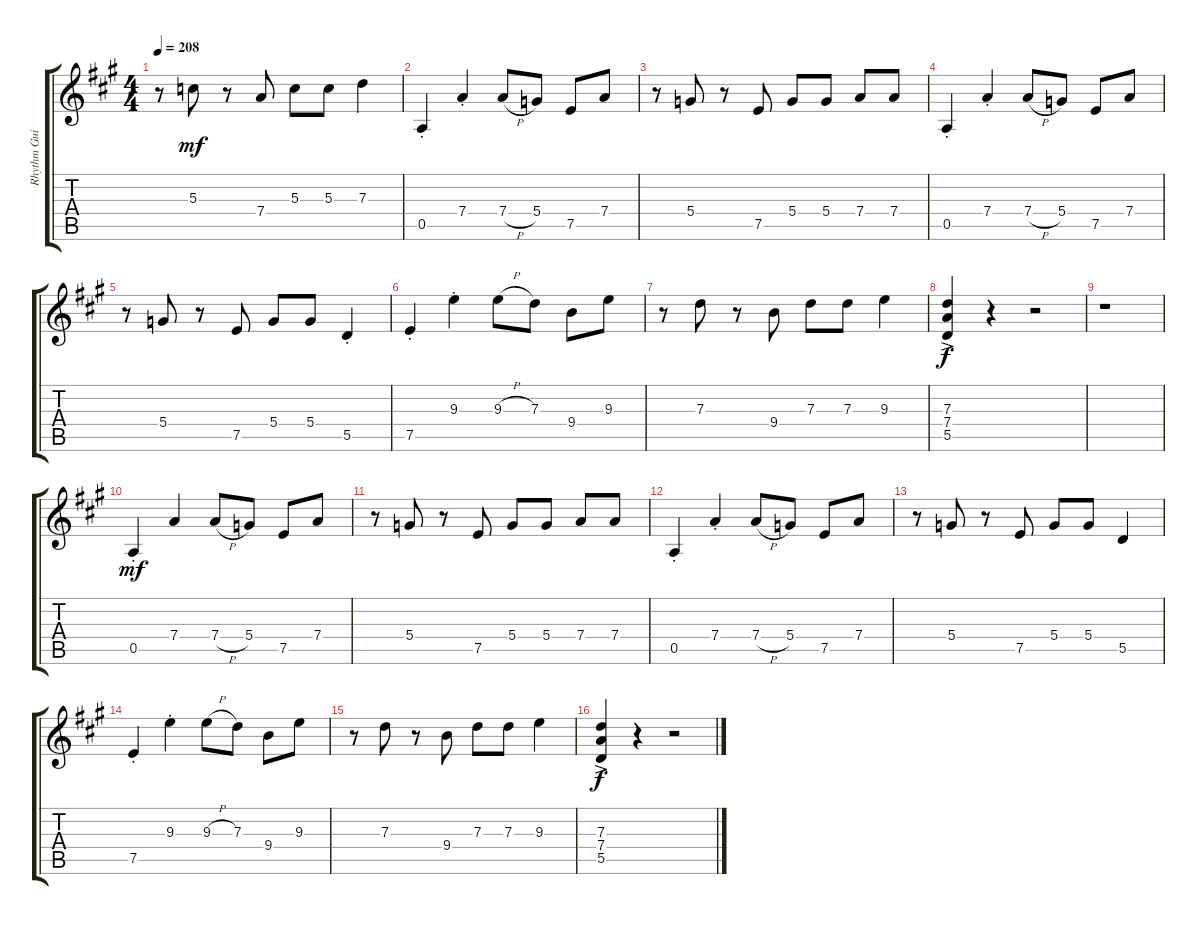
\track ("Rhythm Guitar" "Rhythm Gui") {instrument electricguitarmuted}
\staff {score tabs}
\tuning (E4 B3 G3 D3 A2 E2) {hide}
\ts (4 4)
\tempo 208
\clef g2
\ks a
r.8{dy mf} 5.3.8 r.8 7.4.8 5.3.8 5.3.8 7.3.4 |
0.5{st}.4 7.4{st}.4 7.4{h}.8 5.4.8 7.5.8 7.4.8 |
r.8 5.4.8 r.8 7.5.8 5.4.8 5.4.8 7.4.8 7.4.8 |
0.5{st}.4 7.4{st}.4 7.4{h}.8 5.4.8 7.5.8 7.4.8 |
r.8 5.4.8 r.8 7.5.8 5.4.8 5.4.8 5.5{st}.4 |
7.5{st}.4 9.3{st}.4 9.3{h}.8 7.3.8 9.4.8 9.3.8 |
r.8 7.3.8 r.8 9.4.8 7.3.8 7.3.8 9.3.4 |
(7.3{ac} 7.4{ac} 5.5{ac}).4{dy f} r.4 r.2 |
r.1 |
0.5{st}.4{dy mf} 7.4.4 7.4{h}.8 5.4.8 7.5.8 7.4.8 |
r.8 5.4.8 r.8 7.5.8 5.4.8 5.4.8 7.4.8 7.4.8 |
0.5{st}.4 7.4{st}.4 7.4{h}.8 5.4.8 7.5.8 7.4.8 |
r.8 5.4.8 r.8 7.5.8 5.4.8 5.4.8 5.5.4 |
7.5{st}.4 9.3{st}.4 9.3{h}.8 7.3.8 9.4.8 9.3.8 |
r.8 7.3.8 r.8 9.4.8 7.3.8 7.3.8 9.3.4 |
(7.3{ac} 7.4{ac} 5.5{ac}).4{dy f} r.4 r.2
